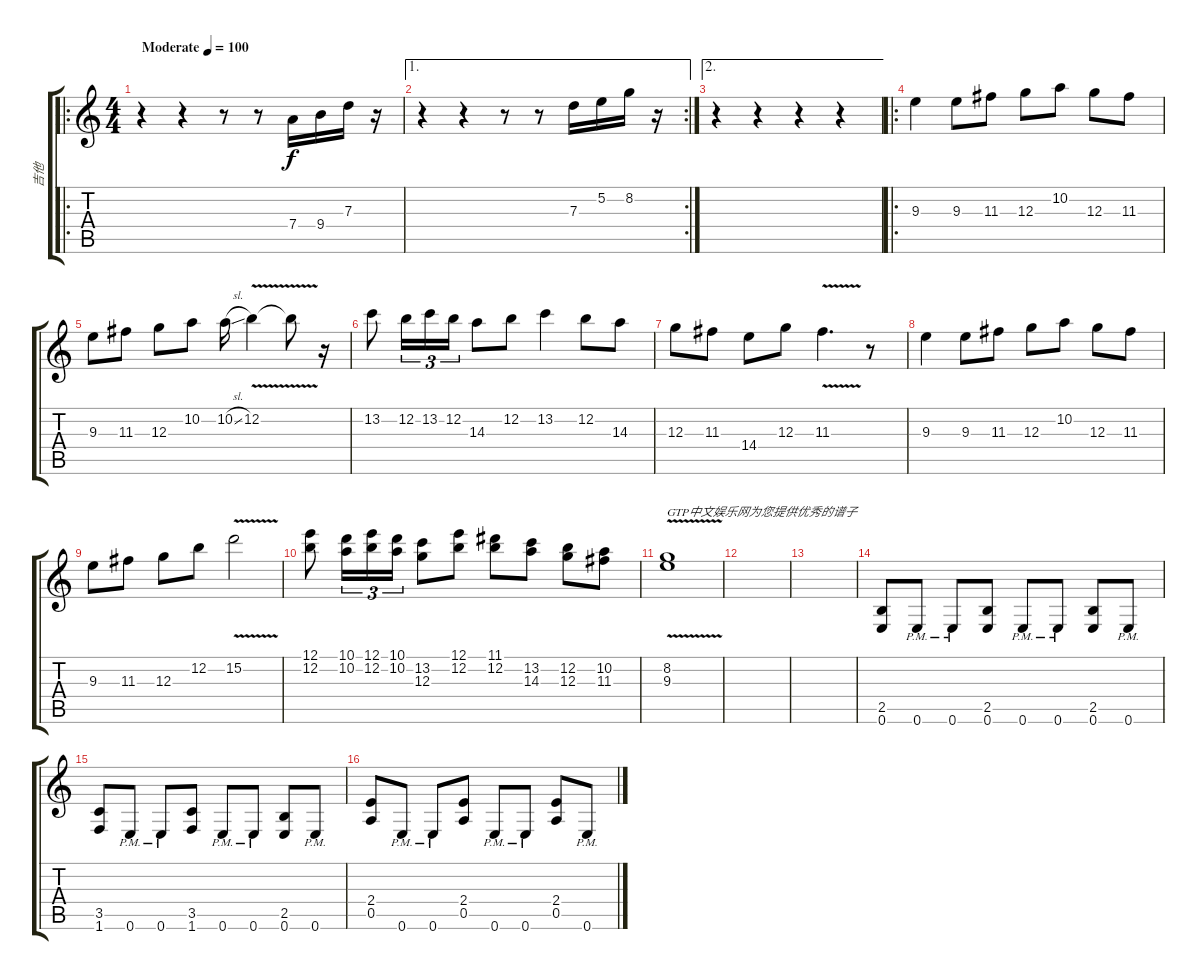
\track ("吉他" "吉他") {instrument distortionguitar}
\staff {score tabs}
\tuning (E4 B3 G3 D3 A2 E2) {hide}
\ro
\ts (4 4)
\tempo (100 "Moderate")
\clef g2
\ks c
r.4{txt " " dy f instrument distortionguitar} r.4 r.8 r.8 7.4.16 9.4.16 7.3.16 r.16 |
\ae 1
\rc 2
r.4 r.4 r.8 r.8 7.3.16 5.2.16 8.2.16 r.16 |
\ae 2
r.4 r.4 r.4 r.4 |
\ro
9.3.4 9.3.8 11.3.8 12.3.8 10.2.8 12.3.8 11.3.8 |
9.3.8 11.3.8 12.3.8 10.2.8 10.2{sl}.16 12.2{v}.4 12.2{t}.8 r.16 |
13.2.8 12.2.16{tu (3 2)} 13.2.16{tu (3 2)} 12.2.16{tu (3 2)} 14.3.8 12.2.8 13.2.4 12.2.8 14.3.8 |
12.3.8 11.3.8 14.4.8 12.3.8 11.3{v}.4{d} r.8 |
9.3.4 9.3.8 11.3.8 12.3.8 10.2.8 12.3.8 11.3.8 |
9.3.8 11.3.8 12.3.8 12.2.8 15.2{v}.2 |
(12.1 12.2).8 (10.1 10.2).16{tu (3 2)} (12.1 12.2).16{tu (3 2)} (10.1 10.2).16{tu (3 2)} (13.2 12.3).8 (12.1 12.2).8 (11.1 12.2).8 (13.2 14.3).8 (12.2 12.3).8 (10.2 11.3).8 |
(8.2{v} 9.3{v}).1{txt "GTP中文娱乐网为您提供优秀的谱子"} |
|
|
(2.5 0.6).8 0.6{pm}.8 0.6{pm}.8 (2.5 0.6).8 0.6{pm}.8 0.6{pm}.8 (2.5 0.6).8 0.6{pm}.8 |
(3.5 1.6).8 0.6{pm}.8 0.6{pm}.8 (3.5 1.6).8 0.6{pm}.8 0.6{pm}.8 (2.5 0.6).8 0.6{pm}.8 |
(2.4 0.5).8 0.6{pm}.8 0.6{pm}.8 (2.4 0.5).8 0.6{pm}.8 0.6{pm}.8 (2.4 0.5).8 0.6{pm}.8
